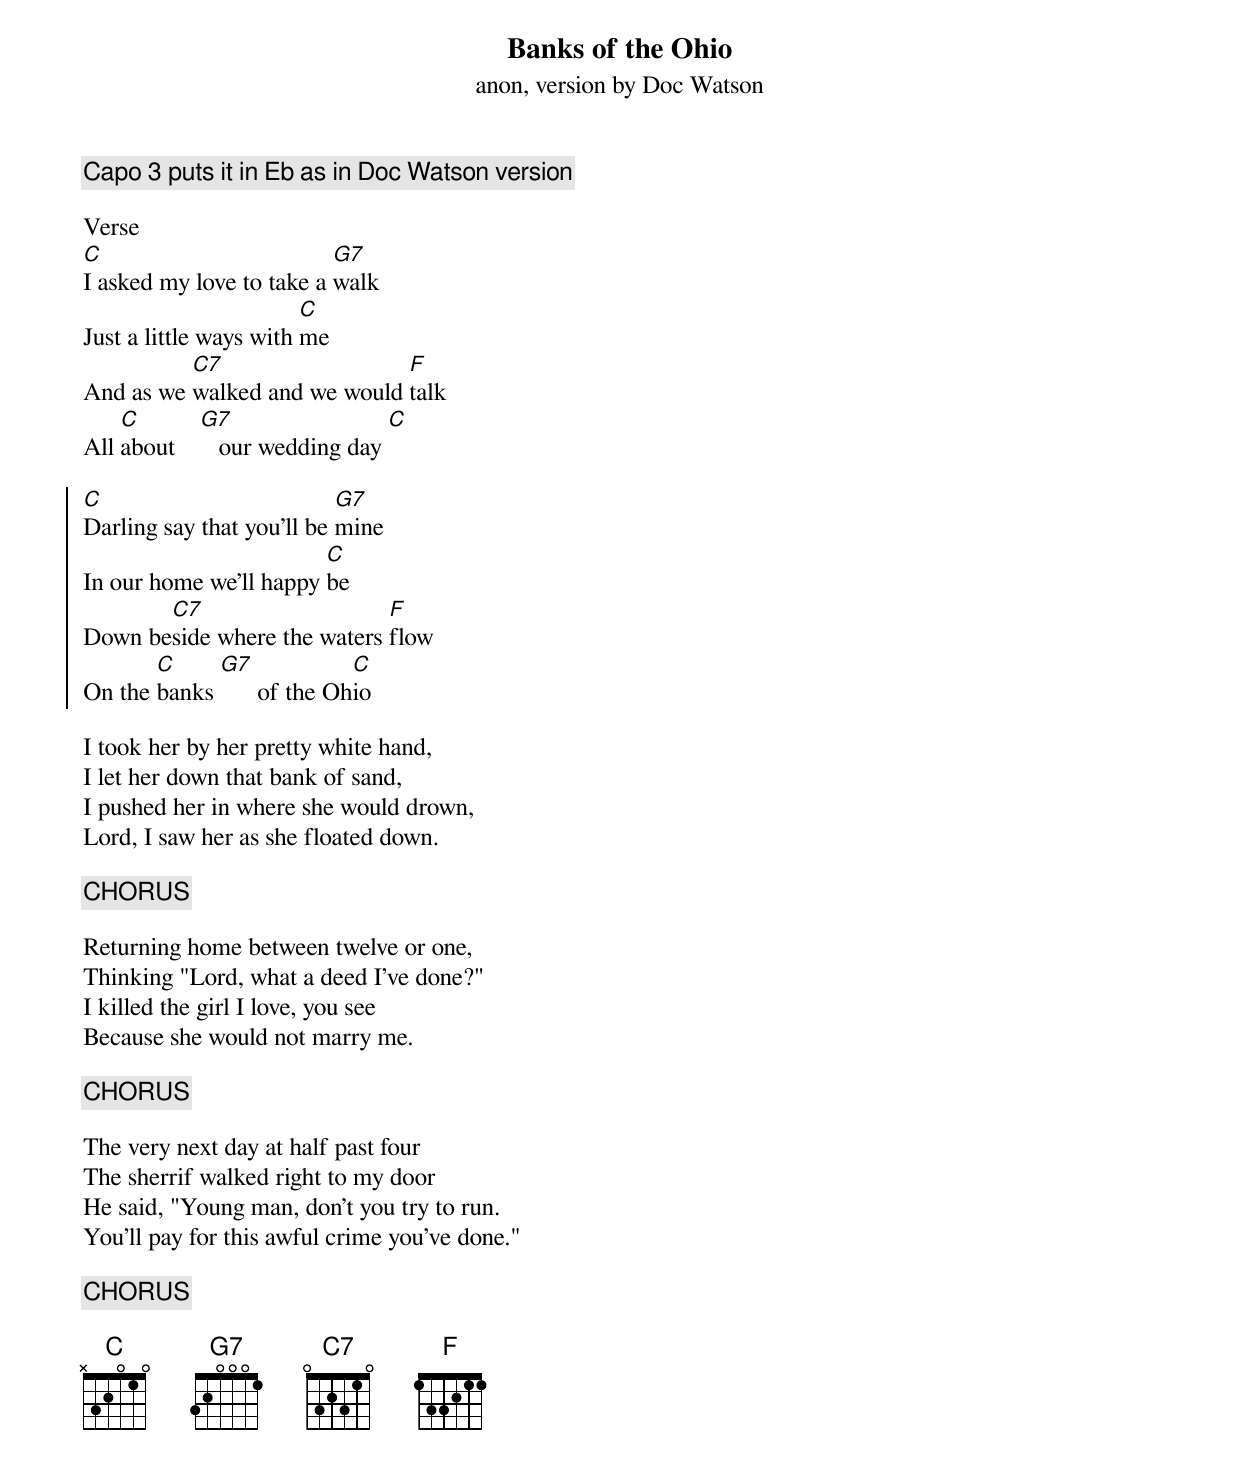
{title: Banks of the Ohio}
{subtitle: anon, version by Doc Watson}
{c: Capo 3 puts it in Eb as in Doc Watson version}

Verse
[C]I asked my love to take a [G7]walk
Just a little ways with [C]me
And as we [C7]walked and we would [F]talk
All [C]about    [G7]   our wedding day [C]

{soc}
[C]Darling say that you'll be [G7]mine
In our home we'll happy [C]be
Down be[C7]side where the waters [F]flow
On the [C]banks [G7]      of the Oh[C]io
{eoc}

I took her by her pretty white hand,
I let her down that bank of sand,
I pushed her in where she would drown,
Lord, I saw her as she floated down.

{c: CHORUS}

Returning home between twelve or one,
Thinking "Lord, what a deed I've done?"
I killed the girl I love, you see
Because she would not marry me.

{c: CHORUS}

The very next day at half past four
The sherrif walked right to my door
He said, "Young man, don't you try to run.
You'll pay for this awful crime you've done."

{c: CHORUS}

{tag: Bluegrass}
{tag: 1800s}
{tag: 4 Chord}
